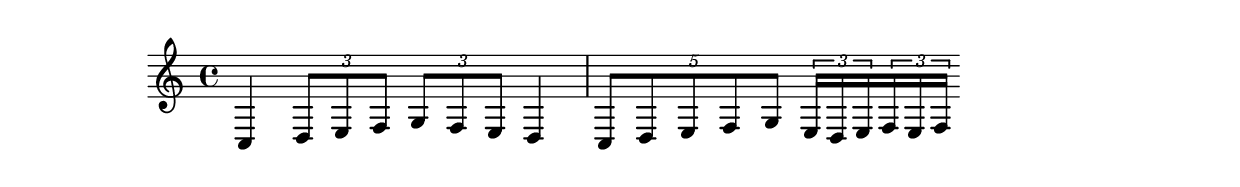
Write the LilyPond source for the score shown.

\version "2.18.2"

"//music" = \relative c {
  << \new Voice = "voice1" {
    c4 \tuplet 3/2 4 { d8 e f g f e } d4

    \tuplet 5/4 2 { c8 d e f g }

    \tuplet 3/2 8 { e16 d e f e f }
  } >>
}

\book {
  \header {
  }

  \bookpart {
    \score {
      \new OrchestraGroup \with { } <<
        \new StaffGroup \with { \consists "Bar_number_engraver" } <<
          <<
          \new Staff = Staff \with { }
          \context Staff = Staff {
            \"//music"
          }
          >>
        >>
      >>
      \layout { }
    }
  }
}
